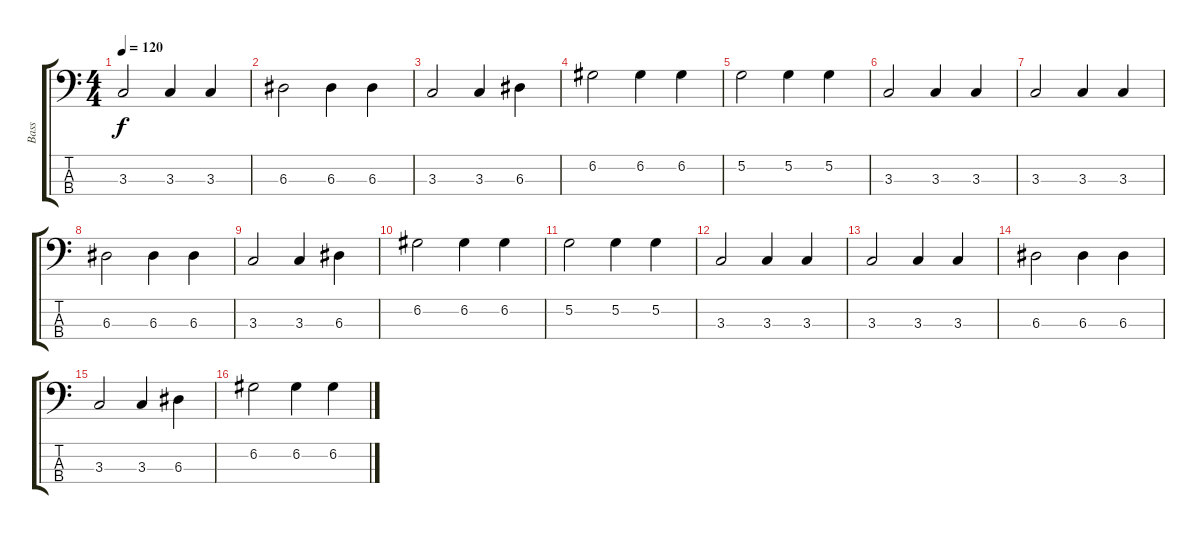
\track ("Bass" "Bass") {instrument electricbassfinger}
\staff {score tabs}
\tuning (G2 D2 A1 E1) {hide}
\ts (4 4)
\tempo 120
\clef f4
\ks c
3.3.2{dy f} 3.3.4 3.3.4 |
6.3.2 6.3.4 6.3.4 |
3.3.2 3.3.4 6.3.4 |
6.2.2 6.2.4 6.2.4 |
5.2.2 5.2.4 5.2.4 |
3.3.2 3.3.4 3.3.4 |
3.3.2 3.3.4 3.3.4 |
6.3.2 6.3.4 6.3.4 |
3.3.2 3.3.4 6.3.4 |
6.2.2 6.2.4 6.2.4 |
5.2.2 5.2.4 5.2.4 |
3.3.2 3.3.4 3.3.4 |
3.3.2 3.3.4 3.3.4 |
6.3.2 6.3.4 6.3.4 |
3.3.2 3.3.4 6.3.4 |
6.2.2 6.2.4 6.2.4
